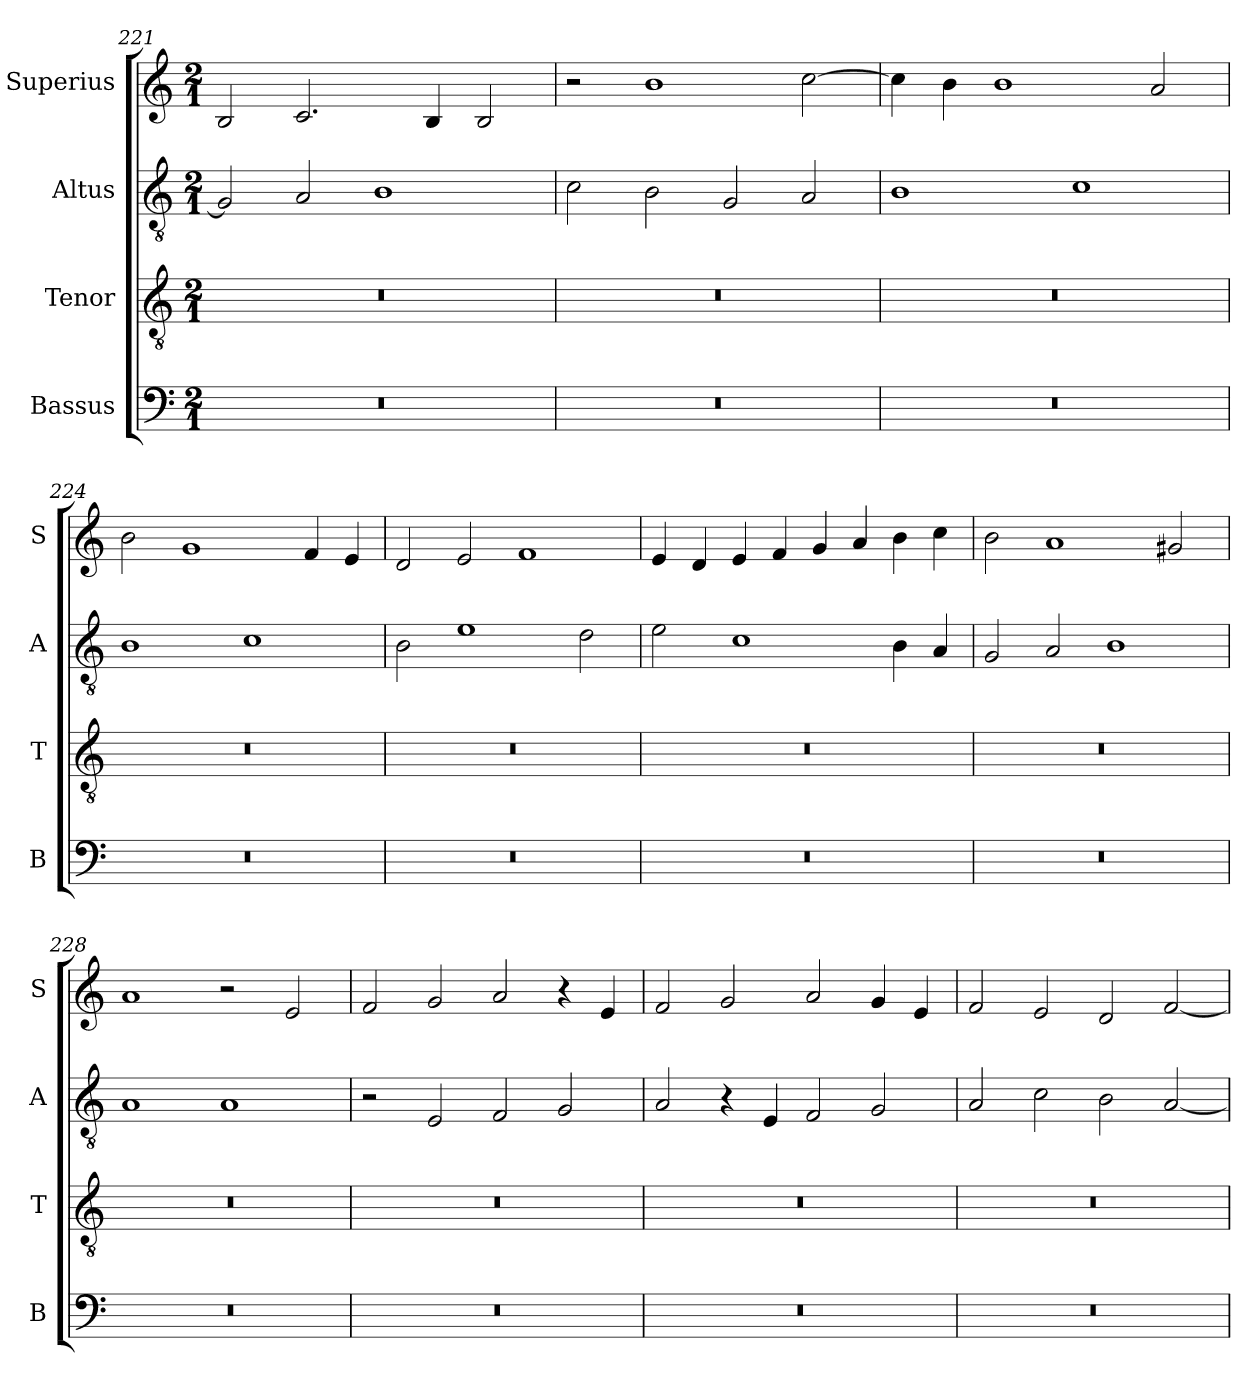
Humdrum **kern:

**kern	**kern	**kern	**kern
*part4	*part3	*part2	*part1
*staff4	*staff3	*staff2	*staff1
*I"Bassus	*I"Tenor	*I"Altus	*I"Superius
*I'B	*I'T	*I'A	*I'S
*clefF4	*clefGv2	*clefGv2	*clefG2
*k[]	*k[]	*k[]	*k[]
*M2/1	*M2/1	*M2/1	*M2/1
=221	=221	=221	=221
0r	0r	2G/]	2B/
.	.	2A/	2.c/
.	.	1B	.
.	.	.	4B/
.	.	.	2B/
=222	=222	=222	=222
0r	0r	2c\	2r
.	.	2B\	1b
.	.	2G/	.
.	.	2A/	[2cc\
=223	=223	=223	=223
0r	0r	1B	4cc\]
.	.	.	4b\
.	.	.	1b
.	.	1c	.
.	.	.	2a/
=224	=224	=224	=224
0r	0r	1B	2b\
.	.	.	1g
.	.	1c	.
.	.	.	4f/
.	.	.	4e/
=225	=225	=225	=225
0r	0r	2B\	2d/
.	.	1e	2e/
.	.	.	1f
.	.	2d\	.
=226	=226	=226	=226
0r	0r	2e\	4e/
.	.	.	4d/
.	.	1c	4e/
.	.	.	4f/
.	.	.	4g/
.	.	.	4a/
.	.	4B\	4b\
.	.	4A/	4cc\
=227	=227	=227	=227
0r	0r	2G/	2b\
.	.	2A/	1a
.	.	1B	.
.	.	.	2g#X/
=228	=228	=228	=228
0r	0r	1A	1a
.	.	1A	2r
.	.	.	2e/
=229	=229	=229	=229
0r	0r	2r	2f/
.	.	2E/	2g/
.	.	2F/	2a/
.	.	2G/	4r
.	.	.	4e/
=230	=230	=230	=230
0r	0r	2A/	2f/
.	.	4r	2g/
.	.	4E/	.
.	.	2F/	2a/
.	.	2G/	4g/
.	.	.	4e/
=231	=231	=231	=231
0r	0r	2A/	2f/
.	.	2c\	2e/
.	.	2B\	2d/
.	.	[2A/	[2f/
=	=	=	=
*-	*-	*-	*-
